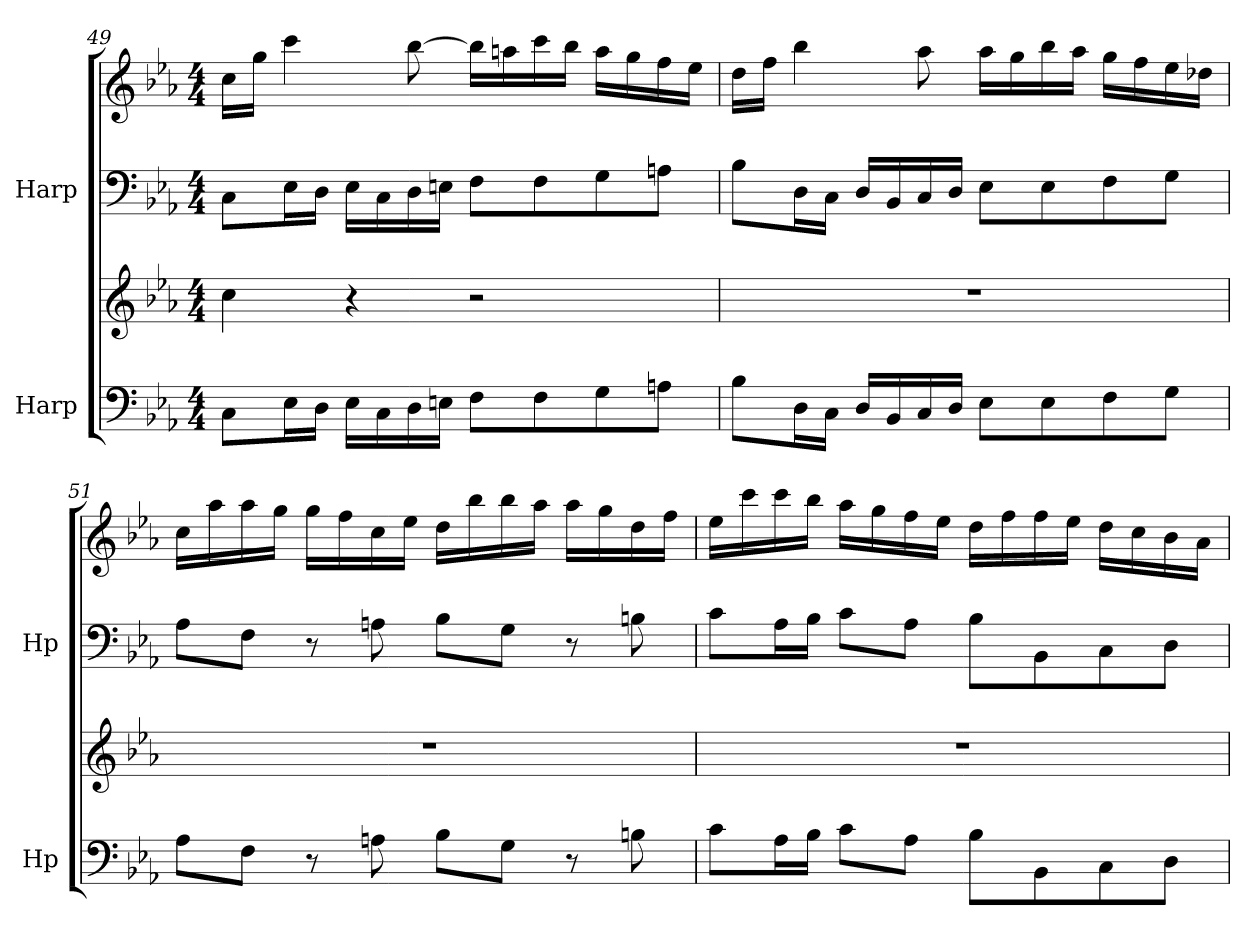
**kern	**kern	**kern	**kern
*part2	*part2	*part1	*part1
*staff4	*staff3	*staff2	*staff1
*I"Harp	*	*I"Harp	*
*I'Hp	*	*I'Hp	*
!!LO:LB:g=z
*clefF4	*clefG2	*clefF4	*clefG2
*k[b-e-a-]	*k[b-e-a-]	*k[b-e-a-]	*k[b-e-a-]
*M4/4	*M4/4	*M4/4	*M4/4
=49	=49	=49	=49
8C\L	4cc\	8C\L	16cc\LL
.	.	.	16gg\JJ
16E-\L	.	16E-\L	4ccc\
16D\JJ	.	16D\JJ	.
16E-\LL	4r	16E-\LL	.
16C\	.	16C\	.
16D\	.	16D\	[8bb-\
16En\JJ	.	16En\JJ	.
8F\L	2r	8F\L	16bb-\LL]
.	.	.	16aan\
8F\	.	8F\	16ccc\
.	.	.	16bb-\JJ
8G\	.	8G\	16aa\LL
.	.	.	16gg\
8An\J	.	8An\J	16ff\
.	.	.	16ee-\JJ
=50	=50	=50	=50
8B-\L	1r	8B-\L	16dd\LL
.	.	.	16ff\JJ
16D\L	.	16D\L	4bb-\
16C\JJ	.	16C\JJ	.
16D/LL	.	16D/LL	.
16BB-/	.	16BB-/	.
16C/	.	16C/	8aa-\
16D/JJ	.	16D/JJ	.
8E-\L	.	8E-\L	16aa-\LL
.	.	.	16gg\
8E-\	.	8E-\	16bb-\
.	.	.	16aa-\JJ
8F\	.	8F\	16gg\LL
.	.	.	16ff\
8G\J	.	8G\J	16ee-\
.	.	.	16dd-X\JJ
!!LO:LB:g=z
=51	=51	=51	=51
8A-\L	1r	8A-\L	16cc\LL
.	.	.	16aa-\
8F\J	.	8F\J	16aa-\
.	.	.	16gg\JJ
8r	.	8r	16gg\LL
.	.	.	16ff\
8An\	.	8An\	16cc\
.	.	.	16ee-\JJ
8B-\L	.	8B-\L	16dd\LL
.	.	.	16bb-\
8G\J	.	8G\J	16bb-\
.	.	.	16aa-\JJ
8r	.	8r	16aa-\LL
.	.	.	16gg\
8Bn\	.	8Bn\	16dd\
.	.	.	16ff\JJ
=52	=52	=52	=52
8c\L	1r	8c\L	16ee-\LL
.	.	.	16ccc\
16A-\L	.	16A-\L	16ccc\
16B-\JJ	.	16B-\JJ	16bb-\JJ
8c\L	.	8c\L	16aa-\LL
.	.	.	16gg\
8A-\J	.	8A-\J	16ff\
.	.	.	16ee-\JJ
8B-\L	.	8B-\L	16dd\LL
.	.	.	16ff\
8BB-\	.	8BB-\	16ff\
.	.	.	16ee-\JJ
8C\	.	8C\	16dd\LL
.	.	.	16cc\
8D\J	.	8D\J	16b-\
.	.	.	16a-\JJ
=	=	=	=
*-	*-	*-	*-
